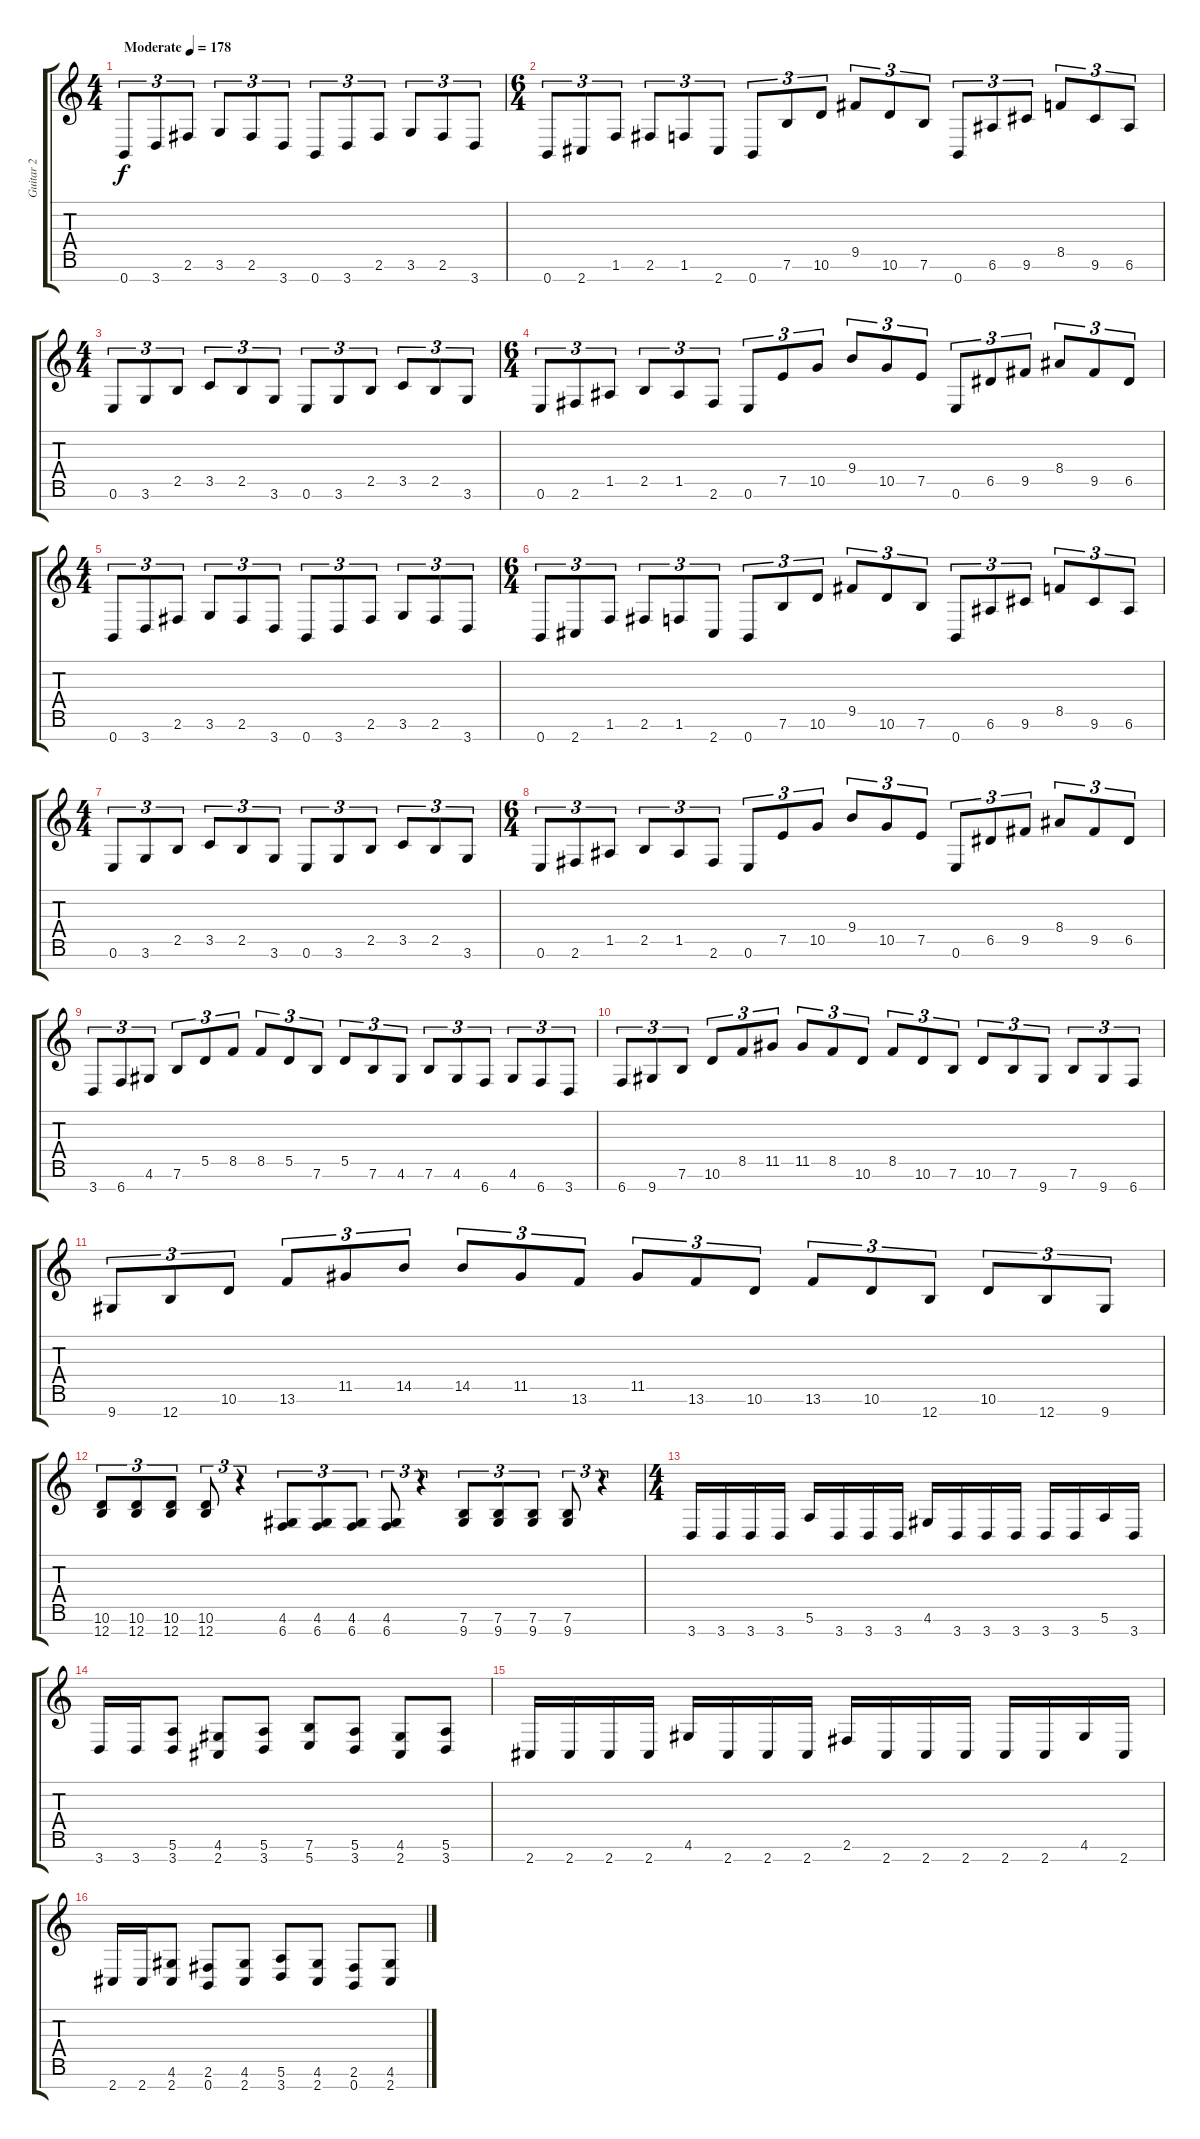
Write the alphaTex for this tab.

\track ("Guitar 2" "Guitar 2") {instrument distortionguitar}
\staff {score tabs}
\tuning (E4 B3 G3 D3 A2 E2 B1) {hide}
\ts (4 4)
\tempo (178 "Moderate")
\clef g2
\ks c
0.7.8{tu (3 2) dy f instrument distortionguitar} 3.7.8{tu (3 2)} 2.6.8{tu (3 2)} 3.6.8{tu (3 2)} 2.6.8{tu (3 2)} 3.7.8{tu (3 2)} 0.7.8{tu (3 2)} 3.7.8{tu (3 2)} 2.6.8{tu (3 2)} 3.6.8{tu (3 2)} 2.6.8{tu (3 2)} 3.7.8{tu (3 2)} |
\ts (6 4)
0.7.8{tu (3 2)} 2.7.8{tu (3 2)} 1.6.8{tu (3 2)} 2.6.8{tu (3 2)} 1.6.8{tu (3 2)} 2.7.8{tu (3 2)} 0.7.8{tu (3 2)} 7.6.8{tu (3 2)} 10.6.8{tu (3 2)} 9.5.8{tu (3 2)} 10.6.8{tu (3 2)} 7.6.8{tu (3 2)} 0.7.8{tu (3 2)} 6.6.8{tu (3 2)} 9.6.8{tu (3 2)} 8.5.8{tu (3 2)} 9.6.8{tu (3 2)} 6.6.8{tu (3 2)} |
\ts (4 4)
0.6.8{tu (3 2)} 3.6.8{tu (3 2)} 2.5.8{tu (3 2)} 3.5.8{tu (3 2)} 2.5.8{tu (3 2)} 3.6.8{tu (3 2)} 0.6.8{tu (3 2)} 3.6.8{tu (3 2)} 2.5.8{tu (3 2)} 3.5.8{tu (3 2)} 2.5.8{tu (3 2)} 3.6.8{tu (3 2)} |
\ts (6 4)
0.6.8{tu (3 2)} 2.6.8{tu (3 2)} 1.5.8{tu (3 2)} 2.5.8{tu (3 2)} 1.5.8{tu (3 2)} 2.6.8{tu (3 2)} 0.6.8{tu (3 2)} 7.5.8{tu (3 2)} 10.5.8{tu (3 2)} 9.4.8{tu (3 2)} 10.5.8{tu (3 2)} 7.5.8{tu (3 2)} 0.6.8{tu (3 2)} 6.5.8{tu (3 2)} 9.5.8{tu (3 2)} 8.4.8{tu (3 2)} 9.5.8{tu (3 2)} 6.5.8{tu (3 2)} |
\ts (4 4)
0.7.8{tu (3 2)} 3.7.8{tu (3 2)} 2.6.8{tu (3 2)} 3.6.8{tu (3 2)} 2.6.8{tu (3 2)} 3.7.8{tu (3 2)} 0.7.8{tu (3 2)} 3.7.8{tu (3 2)} 2.6.8{tu (3 2)} 3.6.8{tu (3 2)} 2.6.8{tu (3 2)} 3.7.8{tu (3 2)} |
\ts (6 4)
0.7.8{tu (3 2)} 2.7.8{tu (3 2)} 1.6.8{tu (3 2)} 2.6.8{tu (3 2)} 1.6.8{tu (3 2)} 2.7.8{tu (3 2)} 0.7.8{tu (3 2)} 7.6.8{tu (3 2)} 10.6.8{tu (3 2)} 9.5.8{tu (3 2)} 10.6.8{tu (3 2)} 7.6.8{tu (3 2)} 0.7.8{tu (3 2)} 6.6.8{tu (3 2)} 9.6.8{tu (3 2)} 8.5.8{tu (3 2)} 9.6.8{tu (3 2)} 6.6.8{tu (3 2)} |
\ts (4 4)
0.6.8{tu (3 2)} 3.6.8{tu (3 2)} 2.5.8{tu (3 2)} 3.5.8{tu (3 2)} 2.5.8{tu (3 2)} 3.6.8{tu (3 2)} 0.6.8{tu (3 2)} 3.6.8{tu (3 2)} 2.5.8{tu (3 2)} 3.5.8{tu (3 2)} 2.5.8{tu (3 2)} 3.6.8{tu (3 2)} |
\ts (6 4)
0.6.8{tu (3 2)} 2.6.8{tu (3 2)} 1.5.8{tu (3 2)} 2.5.8{tu (3 2)} 1.5.8{tu (3 2)} 2.6.8{tu (3 2)} 0.6.8{tu (3 2)} 7.5.8{tu (3 2)} 10.5.8{tu (3 2)} 9.4.8{tu (3 2)} 10.5.8{tu (3 2)} 7.5.8{tu (3 2)} 0.6.8{tu (3 2)} 6.5.8{tu (3 2)} 9.5.8{tu (3 2)} 8.4.8{tu (3 2)} 9.5.8{tu (3 2)} 6.5.8{tu (3 2)} |
3.7.8{tu (3 2)} 6.7.8{tu (3 2)} 4.6.8{tu (3 2)} 7.6.8{tu (3 2)} 5.5.8{tu (3 2)} 8.5.8{tu (3 2)} 8.5.8{tu (3 2)} 5.5.8{tu (3 2)} 7.6.8{tu (3 2)} 5.5.8{tu (3 2)} 7.6.8{tu (3 2)} 4.6.8{tu (3 2)} 7.6.8{tu (3 2)} 4.6.8{tu (3 2)} 6.7.8{tu (3 2)} 4.6.8{tu (3 2)} 6.7.8{tu (3 2)} 3.7.8{tu (3 2)} |
6.7.8{tu (3 2)} 9.7.8{tu (3 2)} 7.6.8{tu (3 2)} 10.6.8{tu (3 2)} 8.5.8{tu (3 2)} 11.5.8{tu (3 2)} 11.5.8{tu (3 2)} 8.5.8{tu (3 2)} 10.6.8{tu (3 2)} 8.5.8{tu (3 2)} 10.6.8{tu (3 2)} 7.6.8{tu (3 2)} 10.6.8{tu (3 2)} 7.6.8{tu (3 2)} 9.7.8{tu (3 2)} 7.6.8{tu (3 2)} 9.7.8{tu (3 2)} 6.7.8{tu (3 2)} |
9.7.8{tu (3 2)} 12.7.8{tu (3 2)} 10.6.8{tu (3 2)} 13.6.8{tu (3 2)} 11.5.8{tu (3 2)} 14.5.8{tu (3 2)} 14.5.8{tu (3 2)} 11.5.8{tu (3 2)} 13.6.8{tu (3 2)} 11.5.8{tu (3 2)} 13.6.8{tu (3 2)} 10.6.8{tu (3 2)} 13.6.8{tu (3 2)} 10.6.8{tu (3 2)} 12.7.8{tu (3 2)} 10.6.8{tu (3 2)} 12.7.8{tu (3 2)} 9.7.8{tu (3 2)} |
(10.6 12.7).8{tu (3 2)} (10.6 12.7).8{tu (3 2)} (10.6 12.7).8{tu (3 2)} (10.6 12.7).8{tu (3 2)} r.4{tu (3 2)} (4.6 6.7).8{tu (3 2)} (4.6 6.7).8{tu (3 2)} (4.6 6.7).8{tu (3 2)} (4.6 6.7).8{tu (3 2)} r.4{tu (3 2)} (7.6 9.7).8{tu (3 2)} (7.6 9.7).8{tu (3 2)} (7.6 9.7).8{tu (3 2)} (7.6 9.7).8{tu (3 2)} r.4{tu (3 2)} |
\ts (4 4)
3.7.16 3.7.16 3.7.16 3.7.16 5.6.16 3.7.16 3.7.16 3.7.16 4.6.16 3.7.16 3.7.16 3.7.16 3.7.16 3.7.16 5.6.16 3.7.16 |
3.7.16 3.7.16 (5.6 3.7).8 (4.6 2.7).8 (5.6 3.7).8 (7.6 5.7).8 (5.6 3.7).8 (4.6 2.7).8 (5.6 3.7).8 |
2.7.16 2.7.16 2.7.16 2.7.16 4.6.16 2.7.16 2.7.16 2.7.16 2.6.16 2.7.16 2.7.16 2.7.16 2.7.16 2.7.16 4.6.16 2.7.16 |
2.7.16 2.7.16 (4.6 2.7).8 (2.6 0.7).8 (4.6 2.7).8 (5.6 3.7).8 (4.6 2.7).8 (2.6 0.7).8 (4.6 2.7).8
